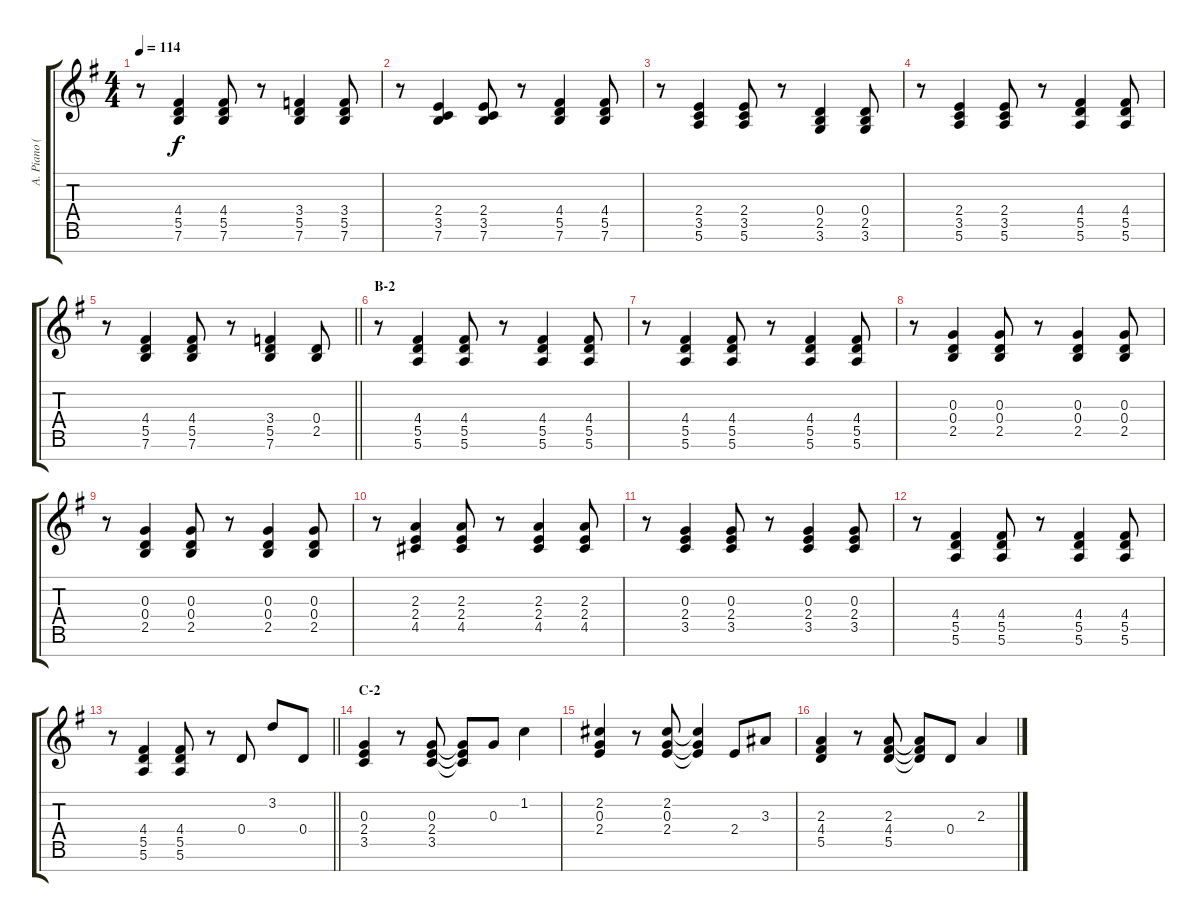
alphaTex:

\track ("A. Piano (Right Hand)" "A. Piano (") {instrument acousticgrandpiano}
\staff {score tabs}
\tuning (E5 B4 G4 D4 A3 E3 B2) {hide}
\ts (4 4)
\tempo 114
\clef g2
\ks g
r.8{dy f} (4.4 5.5 7.6).4 (4.4 5.5 7.6).8 r.8 (3.4 5.5 7.6).4 (3.4 5.5 7.6).8 |
r.8 (2.4 3.5 7.6).4 (2.4 3.5 7.6).8 r.8 (4.4 5.5 7.6).4 (4.4 5.5 7.6).8 |
r.8 (2.4 3.5 5.6).4 (2.4 3.5 5.6).8 r.8 (0.4 2.5 3.6).4 (0.4 2.5 3.6).8 |
r.8 (2.4 3.5 5.6).4 (2.4 3.5 5.6).8 r.8 (4.4 5.5 5.6).4 (4.4 5.5 5.6).8 |
\barLineRight lightlight
r.8 (4.4 5.5 7.6).4 (4.4 5.5 7.6).8 r.8 (3.4 5.5 7.6).4 (0.4 2.5).8 |
\section ("" "B-2")
r.8 (4.4 5.5 5.6).4 (4.4 5.5 5.6).8 r.8 (4.4 5.5 5.6).4 (4.4 5.5 5.6).8 |
r.8 (4.4 5.5 5.6).4 (4.4 5.5 5.6).8 r.8 (4.4 5.5 5.6).4 (4.4 5.5 5.6).8 |
r.8 (0.3 0.4 2.5).4 (0.3 0.4 2.5).8 r.8 (0.3 0.4 2.5).4 (0.3 0.4 2.5).8 |
r.8 (0.3 0.4 2.5).4 (0.3 0.4 2.5).8 r.8 (0.3 0.4 2.5).4 (0.3 0.4 2.5).8 |
r.8 (2.3 2.4 4.5).4 (2.3 2.4 4.5).8 r.8 (2.3 2.4 4.5).4 (2.3 2.4 4.5).8 |
r.8 (0.3 2.4 3.5).4 (0.3 2.4 3.5).8 r.8 (0.3 2.4 3.5).4 (0.3 2.4 3.5).8 |
r.8 (4.4 5.5 5.6).4 (4.4 5.5 5.6).8 r.8 (4.4 5.5 5.6).4 (4.4 5.5 5.6).8 |
\barLineRight lightlight
r.8 (4.4 5.5 5.6).4 (4.4 5.5 5.6).8 r.8 0.4.8 3.2.8 0.4.8 |
\section ("" "C-2")
(0.3 2.4 3.5).4 r.8 (0.3 2.4 3.5).8 (0.3{t} 2.4{t} 3.5{t}).8 0.3.8 1.2.4 |
(2.2 0.3 2.4).4 r.8 (2.2 0.3 2.4).8 (2.2{t} 0.3{t} 2.4{t}).4 2.4.8 3.3.8 |
(2.3 4.4 5.5).4 r.8 (2.3 4.4 5.5).8 (2.3{t} 4.4{t} 5.5{t}).8 0.4.8 2.3.4
